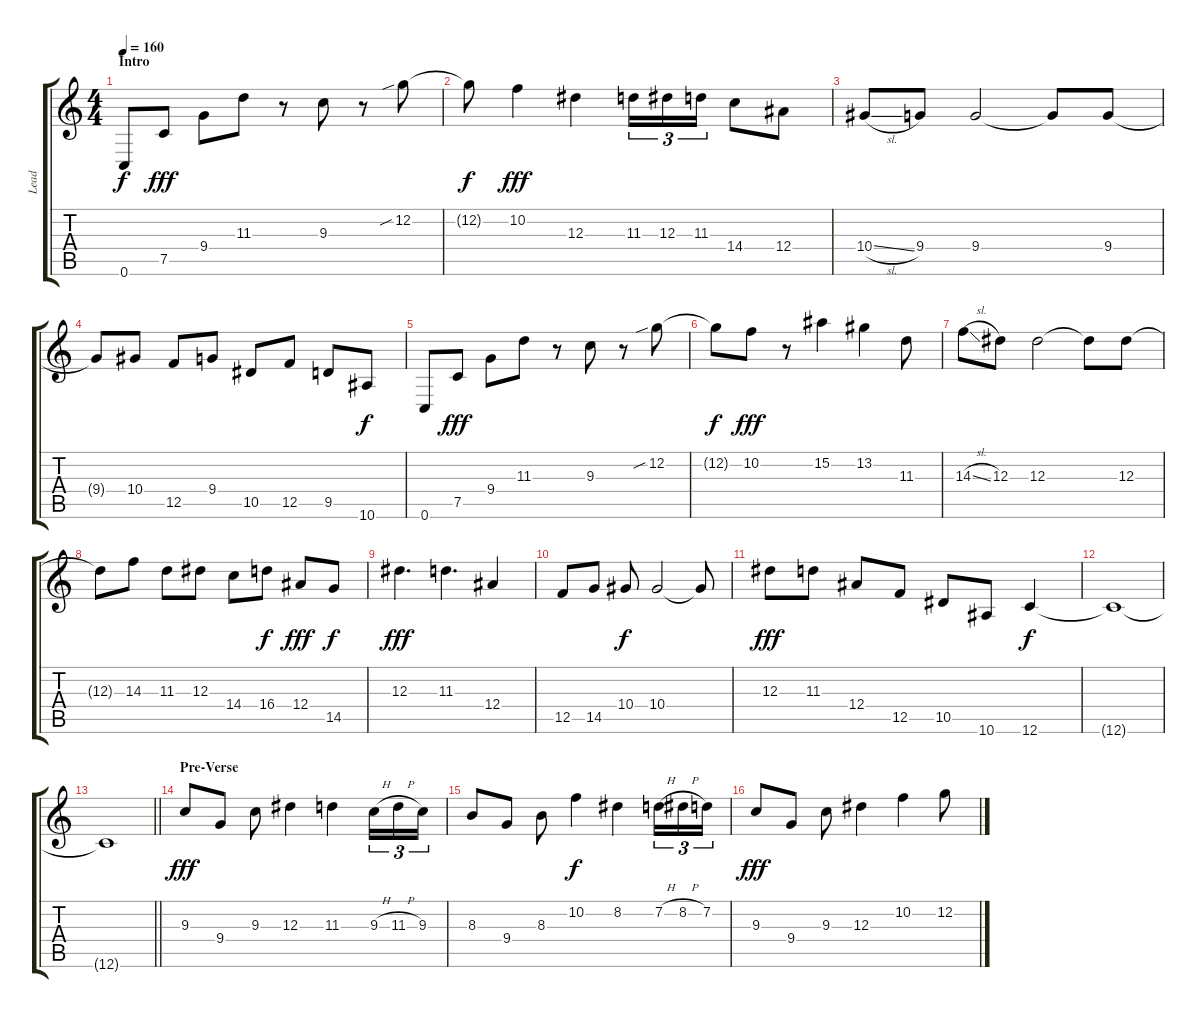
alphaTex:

\track ("Lead" "Lead") {instrument distortionguitar}
\staff {score tabs}
\tuning (C4 G3 Eb3 Bb2 F2 C2) {hide}
\ts (4 4)
\section ("" "Intro")
\tempo 160
\clef g2
\ks c
0.6.8{dy f instrument distortionguitar} 7.5.8{dy fff} 9.4.8 11.3.8 r.8 9.3.8 r.8 12.2{sib}.8 |
12.2{t}.8{dy f} 10.2.4{dy fff} 12.3.4 11.3.16{tu (3 2)} 12.3.16{tu (3 2)} 11.3.16{tu (3 2)} 14.4.8 12.4.8 |
10.4{sl}.8 9.4.8 9.4.2 9.4{t}.8 9.4.8 |
9.4{t}.8 10.4.8 12.5.8 9.4.8 10.5.8 12.5.8 9.5.8 10.6.8{dy f} |
0.6.8 7.5.8{dy fff} 9.4.8 11.3.8 r.8 9.3.8 r.8 12.2{sib}.8 |
12.2{t}.8{dy f} 10.2.8{dy fff} r.8 15.2.4 13.2.4 11.3.8 |
14.3{sl}.8 12.3.8 12.3.2 12.3{t}.8 12.3.8 |
12.3{t}.8 14.3.8 11.3.8 12.3.8 14.4.8 16.4.8{dy f} 12.4.8{dy fff} 14.5.8{dy f} |
12.3.4{d dy fff} 11.3.4{d} 12.4.4 |
12.5.8 14.5.8 10.4.8{dy f} 10.4.2 10.4{t}.8 |
12.3.8{dy fff} 11.3.8 12.4.8 12.5.8 10.5.8 10.6.8 12.6.4{dy f} |
12.6{t}.1 |
\barLineRight lightlight
12.6{t}.1 |
\section ("" "Pre-Verse")
9.3.8{dy fff} 9.4.8 9.3.8 12.3.4 11.3.4 9.3{h}.16{tu (3 2)} 11.3{h}.16{tu (3 2)} 9.3.16{tu (3 2)} |
8.3.8 9.4.8 8.3.8 10.2.4{dy f} 8.2.4 7.2{h}.16{tu (3 2)} 8.2{h}.16{tu (3 2)} 7.2.16{tu (3 2)} |
9.3.8{dy fff} 9.4.8 9.3.8 12.3.4 10.2.4 12.2.8
